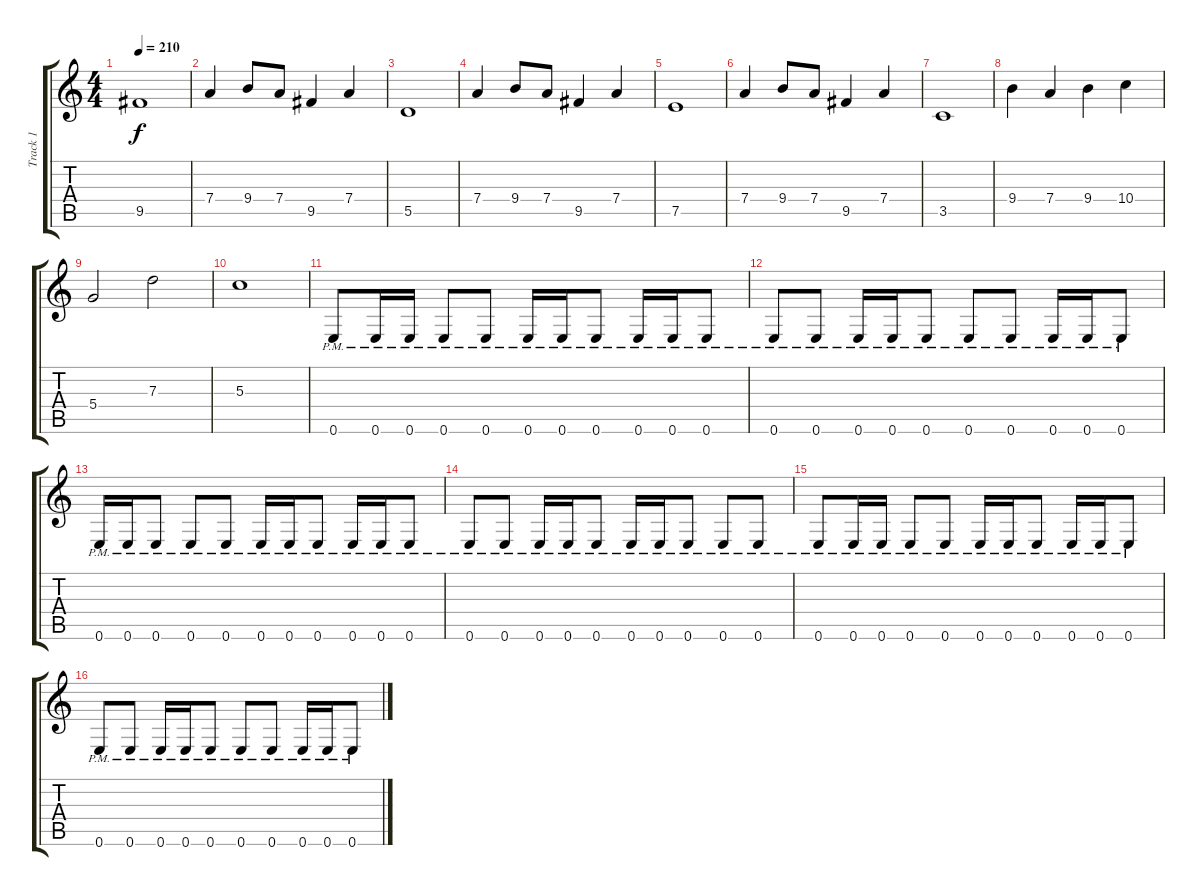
\track ("Track 1" "Track 1") {instrument overdrivenguitar}
\staff {score tabs}
\tuning (E4 B3 G3 D3 A2 E2) {hide}
\ts (4 4)
\tempo 210
\clef g2
\ks c
9.5.1{dy f} |
7.4.4 9.4.8 7.4.8 9.5.4 7.4.4 |
5.5.1 |
7.4.4 9.4.8 7.4.8 9.5.4 7.4.4 |
7.5.1 |
7.4.4 9.4.8 7.4.8 9.5.4 7.4.4 |
3.5.1 |
9.4.4 7.4.4 9.4.4 10.4.4 |
5.4.2 7.3.2 |
5.3.1 |
0.6{pm}.8 0.6{pm}.16 0.6{pm}.16 0.6{pm}.8 0.6{pm}.8 0.6{pm}.16 0.6{pm}.16 0.6{pm}.8 0.6{pm}.16 0.6{pm}.16 0.6{pm}.8 |
0.6{pm}.8 0.6{pm}.8 0.6{pm}.16 0.6{pm}.16 0.6{pm}.8 0.6{pm}.8 0.6{pm}.8 0.6{pm}.16 0.6{pm}.16 0.6{pm}.8 |
0.6{pm}.16 0.6{pm}.16 0.6{pm}.8 0.6{pm}.8 0.6{pm}.8 0.6{pm}.16 0.6{pm}.16 0.6{pm}.8 0.6{pm}.16 0.6{pm}.16 0.6{pm}.8 |
0.6{pm}.8 0.6{pm}.8 0.6{pm}.16 0.6{pm}.16 0.6{pm}.8 0.6{pm}.16 0.6{pm}.16 0.6{pm}.8 0.6{pm}.8 0.6{pm}.8 |
0.6{pm}.8 0.6{pm}.16 0.6{pm}.16 0.6{pm}.8 0.6{pm}.8 0.6{pm}.16 0.6{pm}.16 0.6{pm}.8 0.6{pm}.16 0.6{pm}.16 0.6{pm}.8 |
0.6{pm}.8 0.6{pm}.8 0.6{pm}.16 0.6{pm}.16 0.6{pm}.8 0.6{pm}.8 0.6{pm}.8 0.6{pm}.16 0.6{pm}.16 0.6{pm}.8
